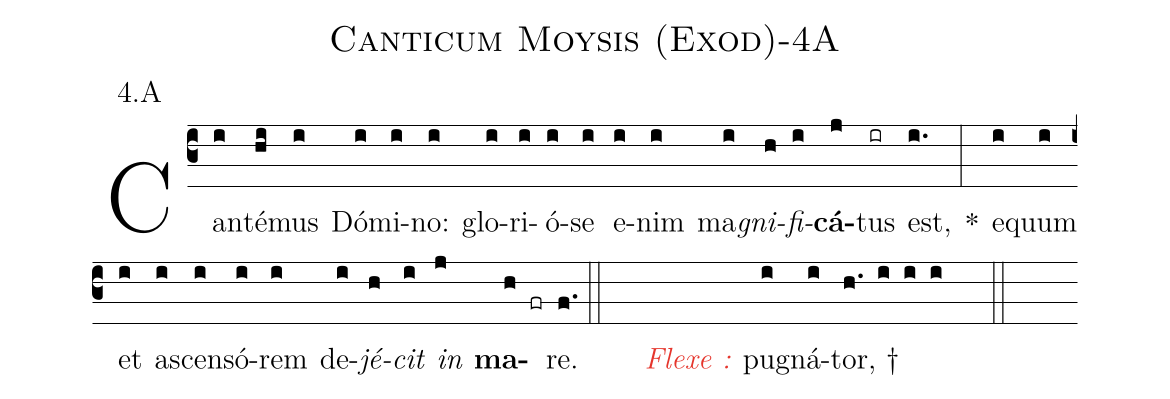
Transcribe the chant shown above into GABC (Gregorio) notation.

name: Canticum Moysis (Exod)-4A;
annotation: 4.A;
%%
(c3)Can(i)té(hi)mus(i) Dó(i)mi(i)no:(i) glo(i)ri(i)ó(i)se(i) e(i)nim(i) ma(i)<i>gni</i>(h)<i>fi</i>(i)<b>cá</b>(j)tus(ir) est,(i.) <sp>*</sp>(:) e(i)quum(i) et(i) a(i)scen(i)só(i)rem(i) de(i)<i>jé</i>(h)<i>cit</i>(i) <i>in</i>(j) <b>ma</b>(h fr)re.(f.) (::)
~(  ) <c><i>Flexe :</i></c>( ) pu(i)gná(i)tor, †(h. i i i  ::)
